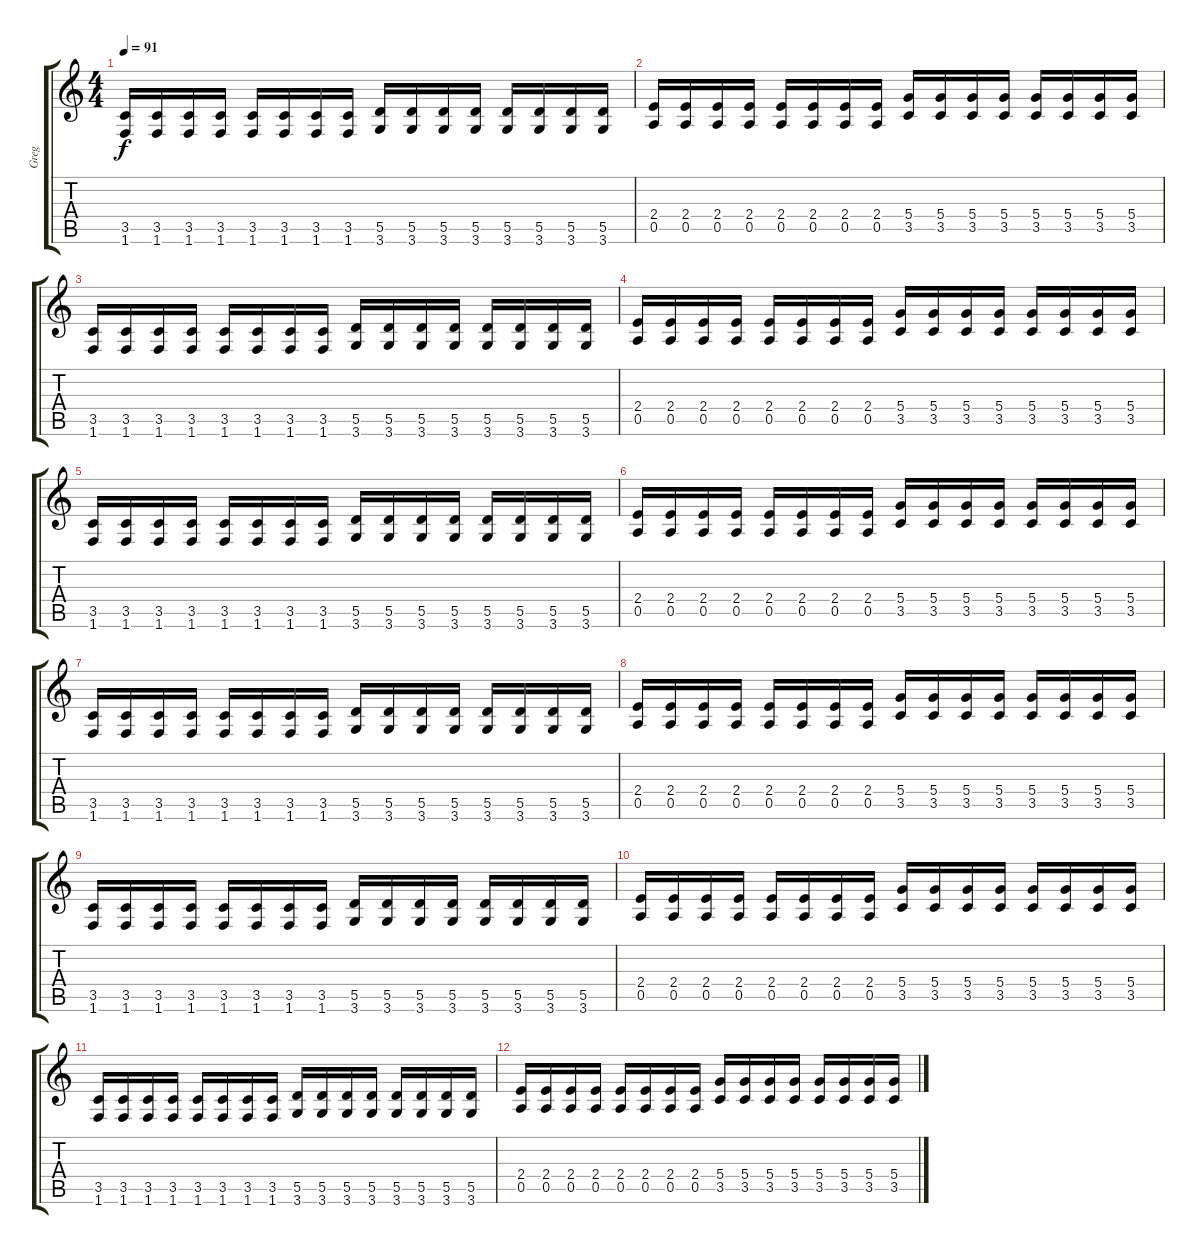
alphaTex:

\track ("Greg" "Greg") {instrument overdrivenguitar}
\staff {score tabs}
\tuning (E4 B3 G3 D3 A2 E2) {hide}
\ts (4 4)
\tempo 91
\clef g2
\ks c
(3.5 1.6).16{dy f} (3.5 1.6).16 (3.5 1.6).16 (3.5 1.6).16 (3.5 1.6).16 (3.5 1.6).16 (3.5 1.6).16 (3.5 1.6).16 (5.5 3.6).16 (5.5 3.6).16 (5.5 3.6).16 (5.5 3.6).16 (5.5 3.6).16 (5.5 3.6).16 (5.5 3.6).16 (5.5 3.6).16 |
(2.4 0.5).16 (2.4 0.5).16 (2.4 0.5).16 (2.4 0.5).16 (2.4 0.5).16 (2.4 0.5).16 (2.4 0.5).16 (2.4 0.5).16 (5.4 3.5).16 (5.4 3.5).16 (5.4 3.5).16 (5.4 3.5).16 (5.4 3.5).16 (5.4 3.5).16 (5.4 3.5).16 (5.4 3.5).16 |
(3.5 1.6).16 (3.5 1.6).16 (3.5 1.6).16 (3.5 1.6).16 (3.5 1.6).16 (3.5 1.6).16 (3.5 1.6).16 (3.5 1.6).16 (5.5 3.6).16 (5.5 3.6).16 (5.5 3.6).16 (5.5 3.6).16 (5.5 3.6).16 (5.5 3.6).16 (5.5 3.6).16 (5.5 3.6).16 |
(2.4 0.5).16 (2.4 0.5).16 (2.4 0.5).16 (2.4 0.5).16 (2.4 0.5).16 (2.4 0.5).16 (2.4 0.5).16 (2.4 0.5).16 (5.4 3.5).16 (5.4 3.5).16 (5.4 3.5).16 (5.4 3.5).16 (5.4 3.5).16 (5.4 3.5).16 (5.4 3.5).16 (5.4 3.5).16 |
(3.5 1.6).16 (3.5 1.6).16 (3.5 1.6).16 (3.5 1.6).16 (3.5 1.6).16 (3.5 1.6).16 (3.5 1.6).16 (3.5 1.6).16 (5.5 3.6).16 (5.5 3.6).16 (5.5 3.6).16 (5.5 3.6).16 (5.5 3.6).16 (5.5 3.6).16 (5.5 3.6).16 (5.5 3.6).16 |
(2.4 0.5).16 (2.4 0.5).16 (2.4 0.5).16 (2.4 0.5).16 (2.4 0.5).16 (2.4 0.5).16 (2.4 0.5).16 (2.4 0.5).16 (5.4 3.5).16 (5.4 3.5).16 (5.4 3.5).16 (5.4 3.5).16 (5.4 3.5).16 (5.4 3.5).16 (5.4 3.5).16 (5.4 3.5).16 |
(3.5 1.6).16 (3.5 1.6).16 (3.5 1.6).16 (3.5 1.6).16 (3.5 1.6).16 (3.5 1.6).16 (3.5 1.6).16 (3.5 1.6).16 (5.5 3.6).16 (5.5 3.6).16 (5.5 3.6).16 (5.5 3.6).16 (5.5 3.6).16 (5.5 3.6).16 (5.5 3.6).16 (5.5 3.6).16 |
(2.4 0.5).16 (2.4 0.5).16 (2.4 0.5).16 (2.4 0.5).16 (2.4 0.5).16 (2.4 0.5).16 (2.4 0.5).16 (2.4 0.5).16 (5.4 3.5).16 (5.4 3.5).16 (5.4 3.5).16 (5.4 3.5).16 (5.4 3.5).16 (5.4 3.5).16 (5.4 3.5).16 (5.4 3.5).16 |
(3.5 1.6).16 (3.5 1.6).16 (3.5 1.6).16 (3.5 1.6).16 (3.5 1.6).16 (3.5 1.6).16 (3.5 1.6).16 (3.5 1.6).16 (5.5 3.6).16 (5.5 3.6).16 (5.5 3.6).16 (5.5 3.6).16 (5.5 3.6).16 (5.5 3.6).16 (5.5 3.6).16 (5.5 3.6).16 |
(2.4 0.5).16 (2.4 0.5).16 (2.4 0.5).16 (2.4 0.5).16 (2.4 0.5).16 (2.4 0.5).16 (2.4 0.5).16 (2.4 0.5).16 (5.4 3.5).16 (5.4 3.5).16 (5.4 3.5).16 (5.4 3.5).16 (5.4 3.5).16 (5.4 3.5).16 (5.4 3.5).16 (5.4 3.5).16 |
(3.5 1.6).16 (3.5 1.6).16 (3.5 1.6).16 (3.5 1.6).16 (3.5 1.6).16 (3.5 1.6).16 (3.5 1.6).16 (3.5 1.6).16 (5.5 3.6).16 (5.5 3.6).16 (5.5 3.6).16 (5.5 3.6).16 (5.5 3.6).16 (5.5 3.6).16 (5.5 3.6).16 (5.5 3.6).16 |
(2.4 0.5).16 (2.4 0.5).16 (2.4 0.5).16 (2.4 0.5).16 (2.4 0.5).16 (2.4 0.5).16 (2.4 0.5).16 (2.4 0.5).16 (5.4 3.5).16 (5.4 3.5).16 (5.4 3.5).16 (5.4 3.5).16 (5.4 3.5).16 (5.4 3.5).16 (5.4 3.5).16 (5.4 3.5).16
